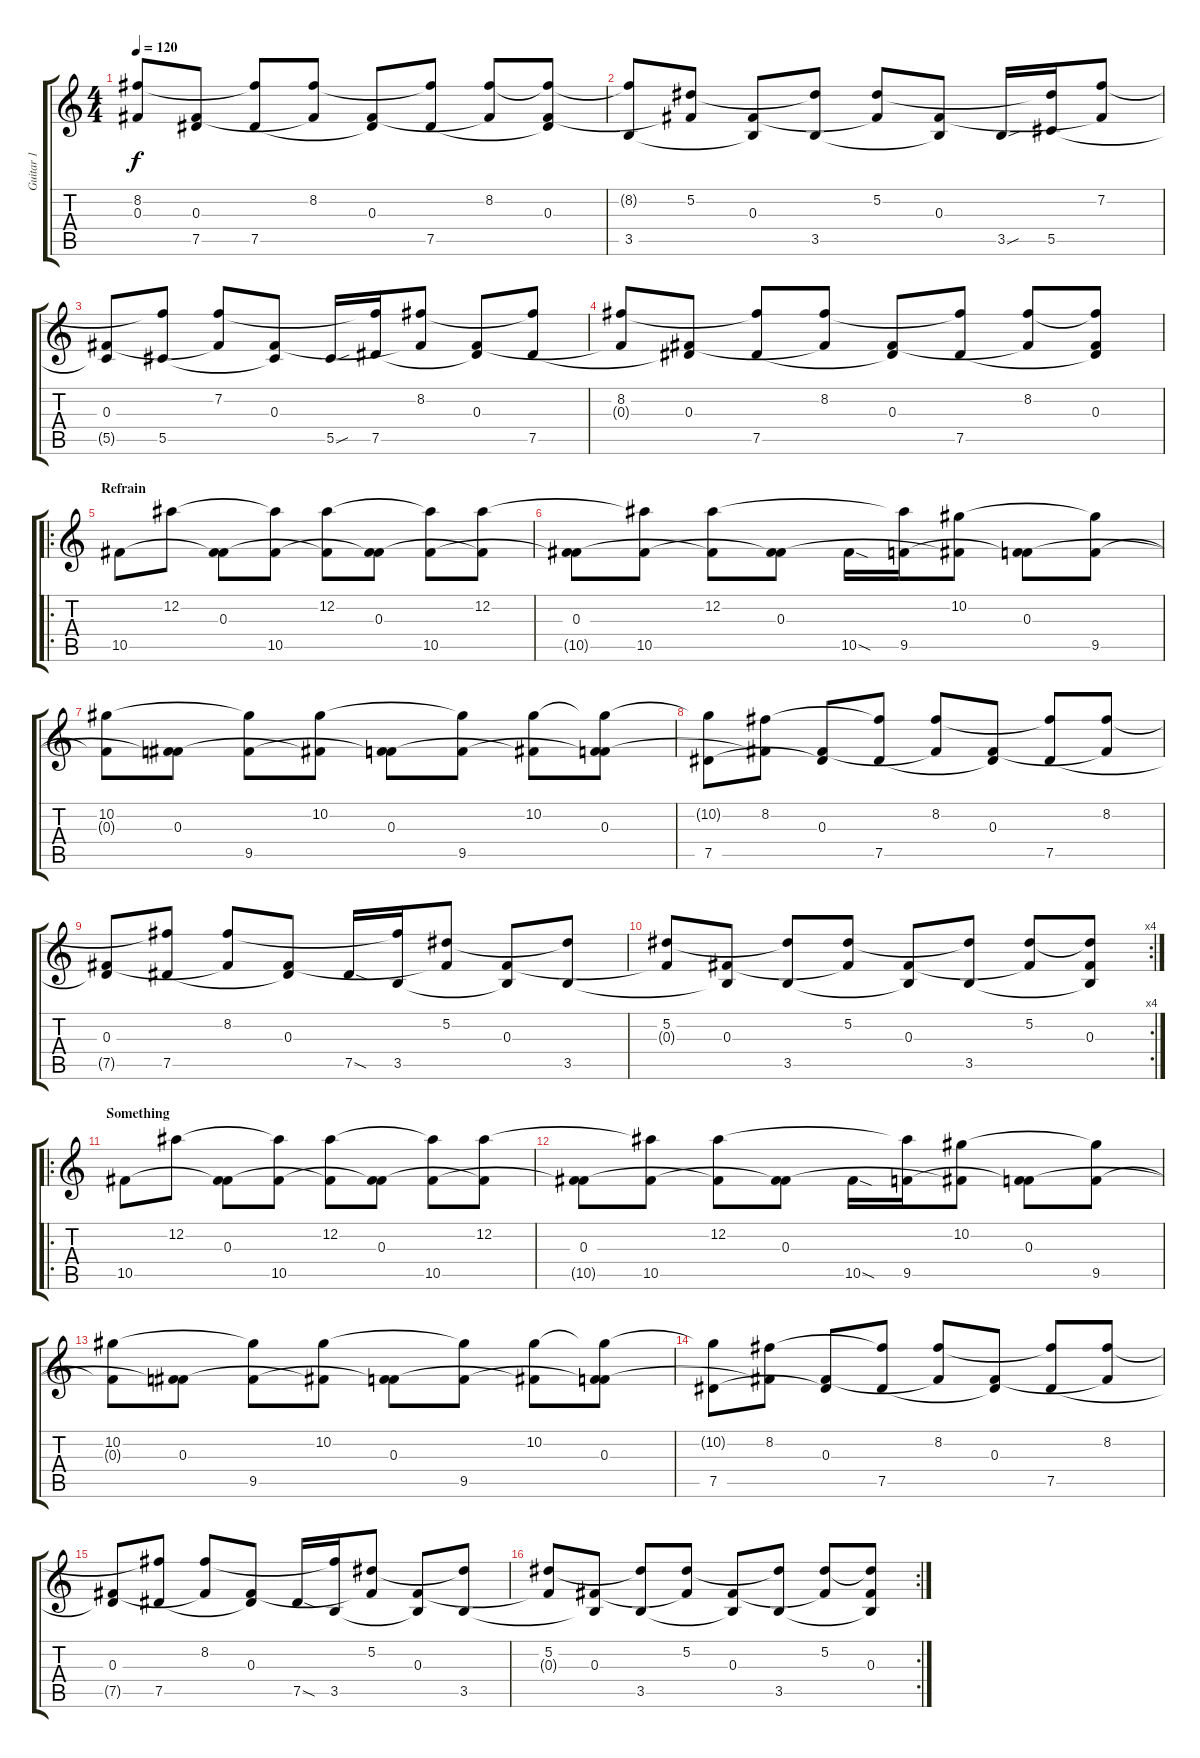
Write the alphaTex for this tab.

\track ("Guitar 1" "Guitar 1") {instrument acousticguitarsteel}
\staff {score tabs}
\tuning (Eb4 Bb3 Gb3 Db3 Ab2 Eb2) {hide}
\ts (4 4)
\tempo 120
\clef g2
\ks c
(8.2 0.3{t}).8{dy f} (0.3 7.5{t}).8 (8.2{t} 7.5).8 (8.2 0.3{t}).8 (0.3 7.5{t}).8 (8.2{t} 7.5).8 (8.2 0.3{t}).8 (8.2{t} 0.3 7.5{t}).8 |
(8.2{t} 3.5).8 (5.2 0.3{t}).8 (0.3 3.5{t}).8 (5.2{t} 3.5).8 (5.2 0.3{t}).8 (0.3 3.5{t}).8 3.5{sou}.16 (5.2{t} 5.5).16 (7.2 0.3{t}).8 |
(0.3 5.5{t}).8 (7.2{t} 5.5).8 (7.2 0.3{t}).8 (0.3 5.5{t}).8 5.5{sou}.16 (7.2{t} 7.5).16 (8.2 0.3{t}).8 (0.3 7.5{t}).8 (8.2{t} 7.5).8 |
(8.2 0.3{t}).8 (0.3 7.5{t}).8 (8.2{t} 7.5).8 (8.2 0.3{t}).8 (0.3 7.5{t}).8 (8.2{t} 7.5).8 (8.2 0.3{t}).8 (8.2{t} 0.3 7.5{t}).8 |
\ro
\section ("" "Refrain")
10.5.8 12.2.8 (0.3 10.5{t}).8 (12.2{t} 10.5).8 (12.2 0.3{t}).8 (0.3 10.5{t}).8 (12.2{t} 10.5).8 (12.2 0.3{t}).8 |
(0.3 10.5{t}).8 (12.2{t} 10.5).8 (12.2 0.3{t}).8 (0.3 10.5{t}).8 10.5{sod}.16 (12.2{t} 9.5).16 (10.2 0.3{t}).8 (0.3 9.5{t}).8 (10.2{t} 9.5).8 |
(10.2 0.3{t}).8 (0.3 9.5{t}).8 (10.2{t} 9.5).8 (10.2 0.3{t}).8 (0.3 9.5{t}).8 (10.2{t} 9.5).8 (10.2 0.3{t}).8 (10.2{t} 0.3 9.5{t}).8 |
(10.2{t} 7.5).8 (8.2 0.3{t}).8 (0.3 7.5{t}).8 (8.2{t} 7.5).8 (8.2 0.3{t}).8 (0.3 7.5{t}).8 (8.2{t} 7.5).8 (8.2 0.3{t}).8 |
(0.3 7.5{t}).8 (8.2{t} 7.5).8 (8.2 0.3{t}).8 (0.3 7.5{t}).8 7.5{sod}.16 (8.2{t} 3.5).16 (5.2 0.3{t}).8 (0.3 3.5{t}).8 (5.2{t} 3.5).8 |
\rc 4
(5.2 0.3{t}).8 (0.3 3.5{t}).8 (5.2{t} 3.5).8 (5.2 0.3{t}).8 (0.3 3.5{t}).8 (5.2{t} 3.5).8 (5.2 0.3{t}).8 (5.2{t} 0.3 3.5{t}).8 |
\ro
\section ("" "Something")
10.5.8 12.2.8 (0.3 10.5{t}).8 (12.2{t} 10.5).8 (12.2 0.3{t}).8 (0.3 10.5{t}).8 (12.2{t} 10.5).8 (12.2 0.3{t}).8 |
(0.3 10.5{t}).8 (12.2{t} 10.5).8 (12.2 0.3{t}).8 (0.3 10.5{t}).8 10.5{sod}.16 (12.2{t} 9.5).16 (10.2 0.3{t}).8 (0.3 9.5{t}).8 (10.2{t} 9.5).8 |
(10.2 0.3{t}).8 (0.3 9.5{t}).8 (10.2{t} 9.5).8 (10.2 0.3{t}).8 (0.3 9.5{t}).8 (10.2{t} 9.5).8 (10.2 0.3{t}).8 (10.2{t} 0.3 9.5{t}).8 |
(10.2{t} 7.5).8 (8.2 0.3{t}).8 (0.3 7.5{t}).8 (8.2{t} 7.5).8 (8.2 0.3{t}).8 (0.3 7.5{t}).8 (8.2{t} 7.5).8 (8.2 0.3{t}).8 |
(0.3 7.5{t}).8 (8.2{t} 7.5).8 (8.2 0.3{t}).8 (0.3 7.5{t}).8 7.5{sod}.16 (8.2{t} 3.5).16 (5.2 0.3{t}).8 (0.3 3.5{t}).8 (5.2{t} 3.5).8 |
\rc 2
(5.2 0.3{t}).8 (0.3 3.5{t}).8 (5.2{t} 3.5).8 (5.2 0.3{t}).8 (0.3 3.5{t}).8 (5.2{t} 3.5).8 (5.2 0.3{t}).8 (5.2{t} 0.3 3.5{t}).8
